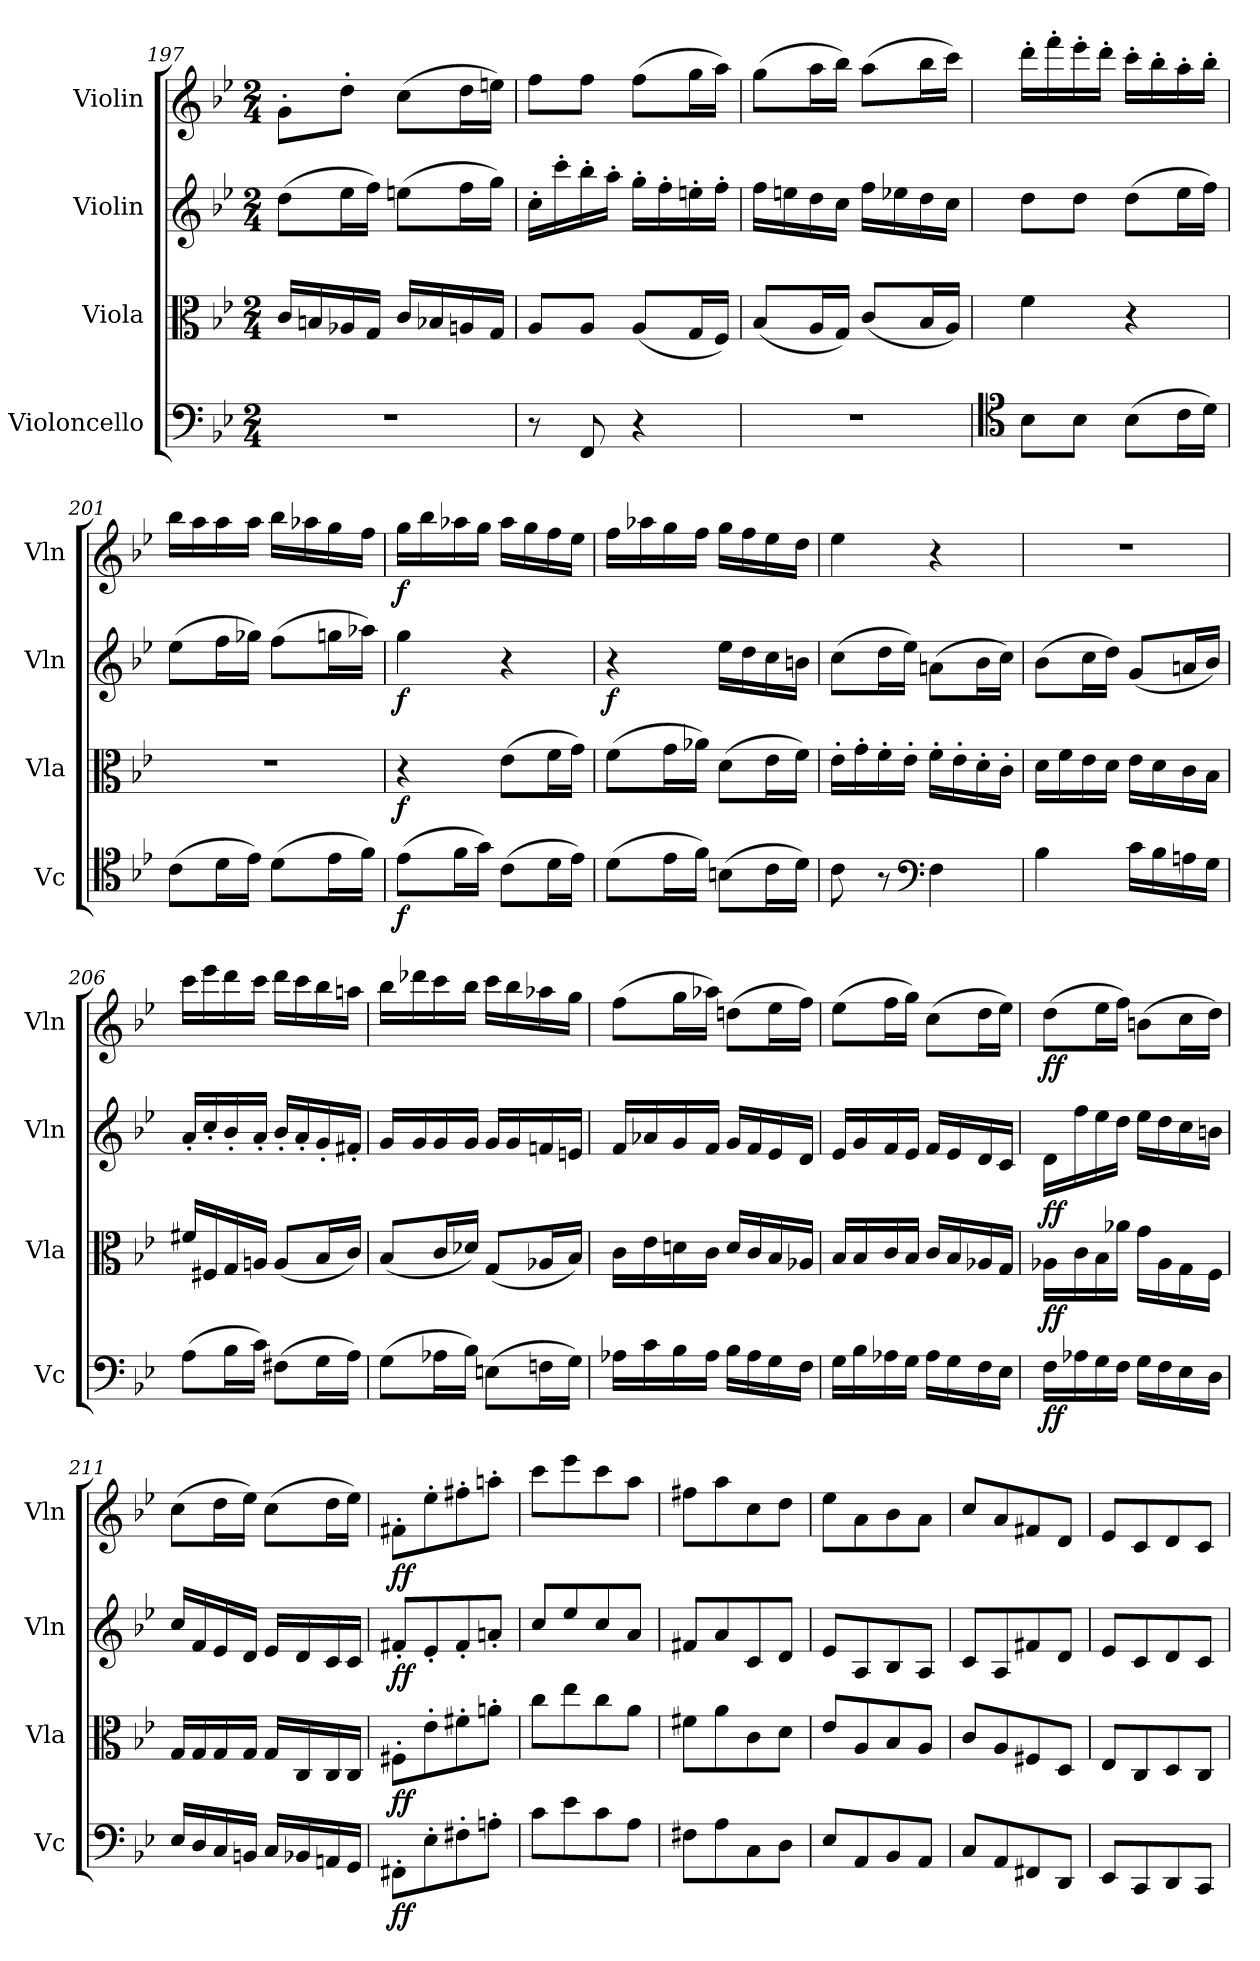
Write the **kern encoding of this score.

**kern	**dynam	**kern	**dynam	**kern	**dynam	**kern	**dynam
*part4	*part4	*part3	*part3	*part2	*part2	*part1	*part1
*staff4	*staff4	*staff3	*staff3	*staff2	*staff2	*staff1	*staff1
*I"Violoncello	*	*I"Viola	*	*I"Violin	*	*I"Violin	*
*I'Vc	*	*I'Vla	*	*I'Vln	*	*I'Vln	*
*clefF4	*	*clefC3	*	*clefG2	*	*clefG2	*
*k[b-e-]	*	*k[b-e-]	*	*k[b-e-]	*	*k[b-e-]	*
*M2/4	*	*M2/4	*	*M2/4	*	*M2/4	*
=197	=197	=197	=197	=197	=197	=197	=197
2r	.	16c/LL	.	(8dd\L	.	8g'\L	.
.	.	16Bn/	.	.	.	.	.
.	.	16A-X/	.	16ee-\L	.	8dd'\J	.
.	.	16G/JJ	.	16ff\JJ)	.	.	.
.	.	16c/LL	.	(8een\L	.	(8cc\L	.
.	.	16B-X/	.	.	.	.	.
.	.	16An/	.	16ff\L	.	16dd\L	.
.	.	16G/JJ	.	16gg\JJ)	.	16een\JJ)	.
=198	=198	=198	=198	=198	=198	=198	=198
8r	.	8A/L	.	16cc'\LL	.	8ff\L	.
.	.	.	.	16ccc'\	.	.	.
8FF/	.	8A/J	.	16bb-'\	.	8ff\J	.
.	.	.	.	16aa'\JJ	.	.	.
4r	.	(8A/L	.	16gg'\LL	.	(8ff\L	.
.	.	.	.	16ff'\	.	.	.
.	.	16G/L	.	16een'\	.	16gg\L	.
.	.	16F/JJ)	.	16ff'\JJ	.	16aa\JJ)	.
=199	=199	=199	=199	=199	=199	=199	=199
2r	.	(8B-/L	.	16ff\LL	.	(8gg\L	.
.	.	.	.	16een\	.	.	.
.	.	16A/L	.	16dd\	.	16aa\L	.
.	.	16G/JJ)	.	16cc\JJ	.	16bb-\JJ)	.
.	.	(8c/L	.	16ff\LL	.	(8aa\L	.
.	.	.	.	16ee-X\	.	.	.
.	.	16B-/L	.	16dd\	.	16bb-\L	.
.	.	16A/JJ)	.	16cc\JJ	.	16ccc\JJ)	.
=200	=200	=200	=200	=200	=200	=200	=200
*clefC4	*	*	*	*	*	*	*
8B-\L	.	4f\	.	8dd\L	.	16ddd'\LL	.
.	.	.	.	.	.	16fff'\	.
8B-\J	.	.	.	8dd\J	.	16eee-'\	.
.	.	.	.	.	.	16ddd'\JJ	.
(8B-\L	.	4r	.	(8dd\L	.	16ccc'\LL	.
.	.	.	.	.	.	16bb-'\	.
16c\L	.	.	.	16ee-\L	.	16aa'\	.
16d\JJ)	.	.	.	16ff\JJ)	.	16bb-'\JJ	.
=201	=201	=201	=201	=201	=201	=201	=201
(8c\L	.	2r	.	(8ee-\L	.	16bb-\LL	.
.	.	.	.	.	.	16aa\	.
16d\L	.	.	.	16ff\L	.	16aa\	.
16e-\JJ)	.	.	.	16gg-X\JJ)	.	16aa\JJ	.
(8d\L	.	.	.	(8ff\L	.	16bb-\LL	.
.	.	.	.	.	.	16aa-X\	.
16e-\L	.	.	.	16ggn\L	.	16gg\	.
16f\JJ)	.	.	.	16aa-X\JJ)	.	16ff\JJ	.
=202	=202	=202	=202	=202	=202	=202	=202
(8e-\L	f	4r	f	4gg\	f	16gg\LL	f
.	.	.	.	.	.	16bb-\	.
16f\L	.	.	.	.	.	16aa-X\	.
16g\JJ)	.	.	.	.	.	16gg\JJ	.
(8c\L	.	(8e-\L	.	4r	.	16aa-\LL	.
.	.	.	.	.	.	16gg\	.
16d\L	.	16f\L	.	.	.	16ff\	.
16e-\JJ)	.	16g\JJ)	.	.	.	16ee-\JJ	.
=203	=203	=203	=203	=203	=203	=203	=203
(8d\L	.	(8f\L	.	4r	f	16ff\LL	.
.	.	.	.	.	.	16aa-X\	.
16e-\L	.	16g\L	.	.	.	16gg\	.
16f\JJ)	.	16a-X\JJ)	.	.	.	16ff\JJ	.
(8Bn\L	.	(8d\L	.	16ee-\LL	.	16gg\LL	.
.	.	.	.	16dd\	.	16ff\	.
16c\L	.	16e-\L	.	16cc\	.	16ee-\	.
16d\JJ)	.	16f\JJ)	.	16bn\JJ	.	16dd\JJ	.
=204	=204	=204	=204	=204	=204	=204	=204
8c\	.	16e-'\LL	.	(8cc\L	.	4ee-\	.
.	.	16g'\	.	.	.	.	.
8r	.	16f'\	.	16dd\L	.	.	.
.	.	16e-'\JJ	.	16ee-\JJ)	.	.	.
*clefF4	*	*	*	*	*	*	*
4F\	.	16f'\LL	.	(8an\L	.	4r	.
.	.	16e-'\	.	.	.	.	.
.	.	16d'\	.	16b-\L	.	.	.
.	.	16c'\JJ	.	16cc\JJ)	.	.	.
=205	=205	=205	=205	=205	=205	=205	=205
4B-\	.	16d\LL	.	(8b-\L	.	2r	.
.	.	16f\	.	.	.	.	.
.	.	16e-\	.	16cc\L	.	.	.
.	.	16d\JJ	.	16dd\JJ)	.	.	.
16c\LL	.	16e-\LL	.	(8g/L	.	.	.
16B-\	.	16d\	.	.	.	.	.
16An\	.	16c\	.	16an/L	.	.	.
16G\JJ	.	16B-\JJ	.	16b-/JJ)	.	.	.
=206	=206	=206	=206	=206	=206	=206	=206
(8A\L	.	16f#X/LL	.	16a'/LL	.	16ccc\LL	.
.	.	16F#X/	.	16cc'/	.	16eee-\	.
16B-\L	.	16G/	.	16b-'/	.	16ddd\	.
16c\JJ)	.	16An/JJ	.	16a'/JJ	.	16ccc\JJ	.
(8F#X\L	.	(8A/L	.	16b-'/LL	.	16ddd\LL	.
.	.	.	.	16a'/	.	16ccc\	.
16G\L	.	16B-/L	.	16g'/	.	16bb-\	.
16A\JJ)	.	16c/JJ)	.	16f#X'/JJ	.	16aan\JJ	.
=207	=207	=207	=207	=207	=207	=207	=207
(8G\L	.	(8B-/L	.	16g/LL	.	16bb-\LL	.
.	.	.	.	16g/	.	16ddd-X\	.
16A-X\L	.	16c/L	.	16g/	.	16ccc\	.
16B-\JJ)	.	16d-X/JJ)	.	16g/JJ	.	16bb-\JJ	.
(8En\L	.	(8G/L	.	16g/LL	.	16ccc\LL	.
.	.	.	.	16g/	.	16bb-\	.
16Fn\L	.	16A-X/L	.	16fn/	.	16aa-X\	.
16G\JJ)	.	16B-/JJ)	.	16en/JJ	.	16gg\JJ	.
=208	=208	=208	=208	=208	=208	=208	=208
16A-X\LL	.	16c\LL	.	16f/LL	.	(8ff\L	.
16c\	.	16e-\	.	16a-X/	.	.	.
16B-\	.	16dn\	.	16g/	.	16gg\L	.
16A-\JJ	.	16c\JJ	.	16f/JJ	.	16aa-X\JJ)	.
16B-\LL	.	16d/LL	.	16g/LL	.	(8ddn\L	.
16A-\	.	16c/	.	16f/	.	.	.
16G\	.	16B-/	.	16e-/	.	16ee-\L	.
16F\JJ	.	16A-X/JJ	.	16d/JJ	.	16ff\JJ)	.
=209	=209	=209	=209	=209	=209	=209	=209
16G\LL	.	16B-/LL	.	16e-/LL	.	(8ee-\L	.
16B-\	.	16B-/	.	16g/	.	.	.
16A-X\	.	16c/	.	16f/	.	16ff\L	.
16G\JJ	.	16B-/JJ	.	16e-/JJ	.	16gg\JJ)	.
16A-\LL	.	16c/LL	.	16f/LL	.	(8cc\L	.
16G\	.	16B-/	.	16e-/	.	.	.
16F\	.	16A-X/	.	16d/	.	16dd\L	.
16E-\JJ	.	16G/JJ	.	16c/JJ	.	16ee-\JJ)	.
=210	=210	=210	=210	=210	=210	=210	=210
16F\LL	ff	16A-X\LL	ff	16d/LL	ff	(8dd\L	ff
16A-X\	.	16c\	.	16ff\	.	.	.
16G\	.	16B-\	.	16ee-\	.	16ee-\L	.
16F\JJ	.	16a-X\JJ	.	16dd\JJ	.	16ff\JJ)	.
16G\LL	.	16g\LL	.	16ee-\LL	.	(8bn\L	.
16F\	.	16A-\	.	16dd\	.	.	.
16E-\	.	16G\	.	16cc\	.	16cc\L	.
16D\JJ	.	16F\JJ	.	16bn\JJ	.	16dd\JJ)	.
=211	=211	=211	=211	=211	=211	=211	=211
16E-/LL	.	16G/LL	.	16cc/LL	.	(8cc\L	.
16D/	.	16G/	.	16f/	.	.	.
16C/	.	16G/	.	16e-/	.	16dd\L	.
16BBn/JJ	.	16G/JJ	.	16d/JJ	.	16ee-\JJ)	.
16C/LL	.	16G/LL	.	16e-/LL	.	(8cc\L	.
16BB-X/	.	16C/	.	16d/	.	.	.
16AAn/	.	16C/	.	16c/	.	16dd\L	.
16GG/JJ	.	16C/JJ	.	16c/JJ	.	16ee-\JJ)	.
=212	=212	=212	=212	=212	=212	=212	=212
8FF#X'/L	ff	8F#X'/L	ff	8f#X'/L	ff	8f#X'\L	ff
8E-'\	.	8e-'\	.	8e-'/	.	8ee-'\	.
8F#X'\	.	8f#X'\	.	8f#'/	.	8ff#X'\	.
8An'\J	.	8an'\J	.	8an'/J	.	8aan'\J	.
=213	=213	=213	=213	=213	=213	=213	=213
8c\L	.	8cc\L	.	8cc/L	.	8ccc\L	.
8e-\	.	8ee-\	.	8ee-/	.	8eee-\	.
8c\	.	8cc\	.	8cc/	.	8ccc\	.
8A\J	.	8a\J	.	8a/J	.	8aa\J	.
=214	=214	=214	=214	=214	=214	=214	=214
8F#X\L	.	8f#X\L	.	8f#X/L	.	8ff#X\L	.
8A\	.	8a\	.	8a/	.	8aa\	.
8C\	.	8c\	.	8c/	.	8cc\	.
8D\J	.	8d\J	.	8d/J	.	8dd\J	.
=215	=215	=215	=215	=215	=215	=215	=215
8E-/L	.	8e-/L	.	8e-/L	.	8ee-\L	.
8AA/	.	8A/	.	8A/	.	8a\	.
8BB-/	.	8B-/	.	8B-/	.	8b-\	.
8AA/J	.	8A/J	.	8A/J	.	8a\J	.
=216	=216	=216	=216	=216	=216	=216	=216
8C/L	.	8c/L	.	8c/L	.	8cc/L	.
8AA/	.	8A/	.	8A/	.	8a/	.
8FF#X/	.	8F#X/	.	8f#X/	.	8f#X/	.
8DD/J	.	8D/J	.	8d/J	.	8d/J	.
=217	=217	=217	=217	=217	=217	=217	=217
8EE-/L	.	8E-/L	.	8e-/L	.	8e-/L	.
8CC/	.	8C/	.	8c/	.	8c/	.
8DD/	.	8D/	.	8d/	.	8d/	.
8CC/J	.	8C/J	.	8c/J	.	8c/J	.
=	=	=	=	=	=	=	=
*-	*-	*-	*-	*-	*-	*-	*-
